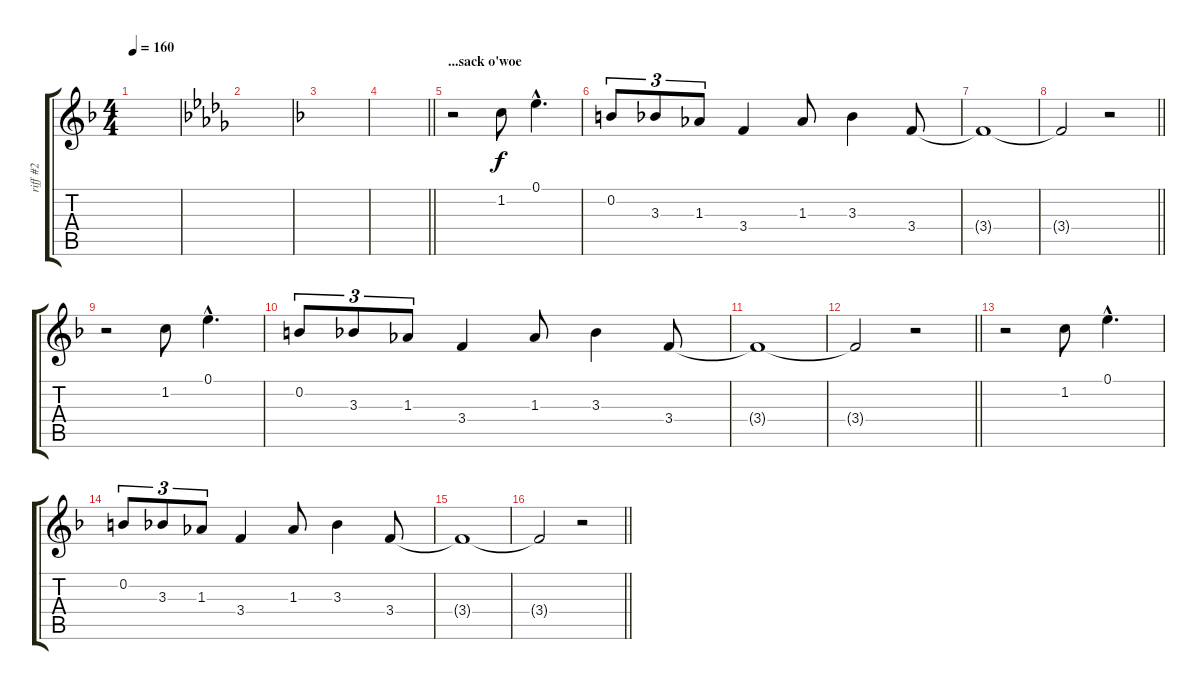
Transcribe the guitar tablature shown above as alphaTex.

\track ("riff #2" "riff #2") {instrument drawbarorgan}
\staff {score tabs}
\tuning (E5 B4 G4 D4 A3 E3) {hide}
\ts (4 4)
\tempo 160
\clef g2
\ks f
|
\ks bbminor
|
\ks f
|
\barLineRight lightlight
|
\section ("" "...sack o'woe")
r.2 1.2.8 0.1{hac}.4{d} |
0.2.8{tu (3 2)} 3.3.8{tu (3 2)} 1.3.8{tu (3 2)} 3.4.4 1.3.8 3.3.4 3.4.8 |
3.4{t}.1 |
\barLineRight lightlight
3.4{t}.2 r.2 |
r.2 1.2.8 0.1{hac}.4{d} |
0.2.8{tu (3 2)} 3.3.8{tu (3 2)} 1.3.8{tu (3 2)} 3.4.4 1.3.8 3.3.4 3.4.8 |
3.4{t}.1 |
\barLineRight lightlight
3.4{t}.2 r.2 |
r.2 1.2.8 0.1{hac}.4{d} |
0.2.8{tu (3 2)} 3.3.8{tu (3 2)} 1.3.8{tu (3 2)} 3.4.4 1.3.8 3.3.4 3.4.8 |
3.4{t}.1 |
\barLineRight lightlight
3.4{t}.2 r.2
